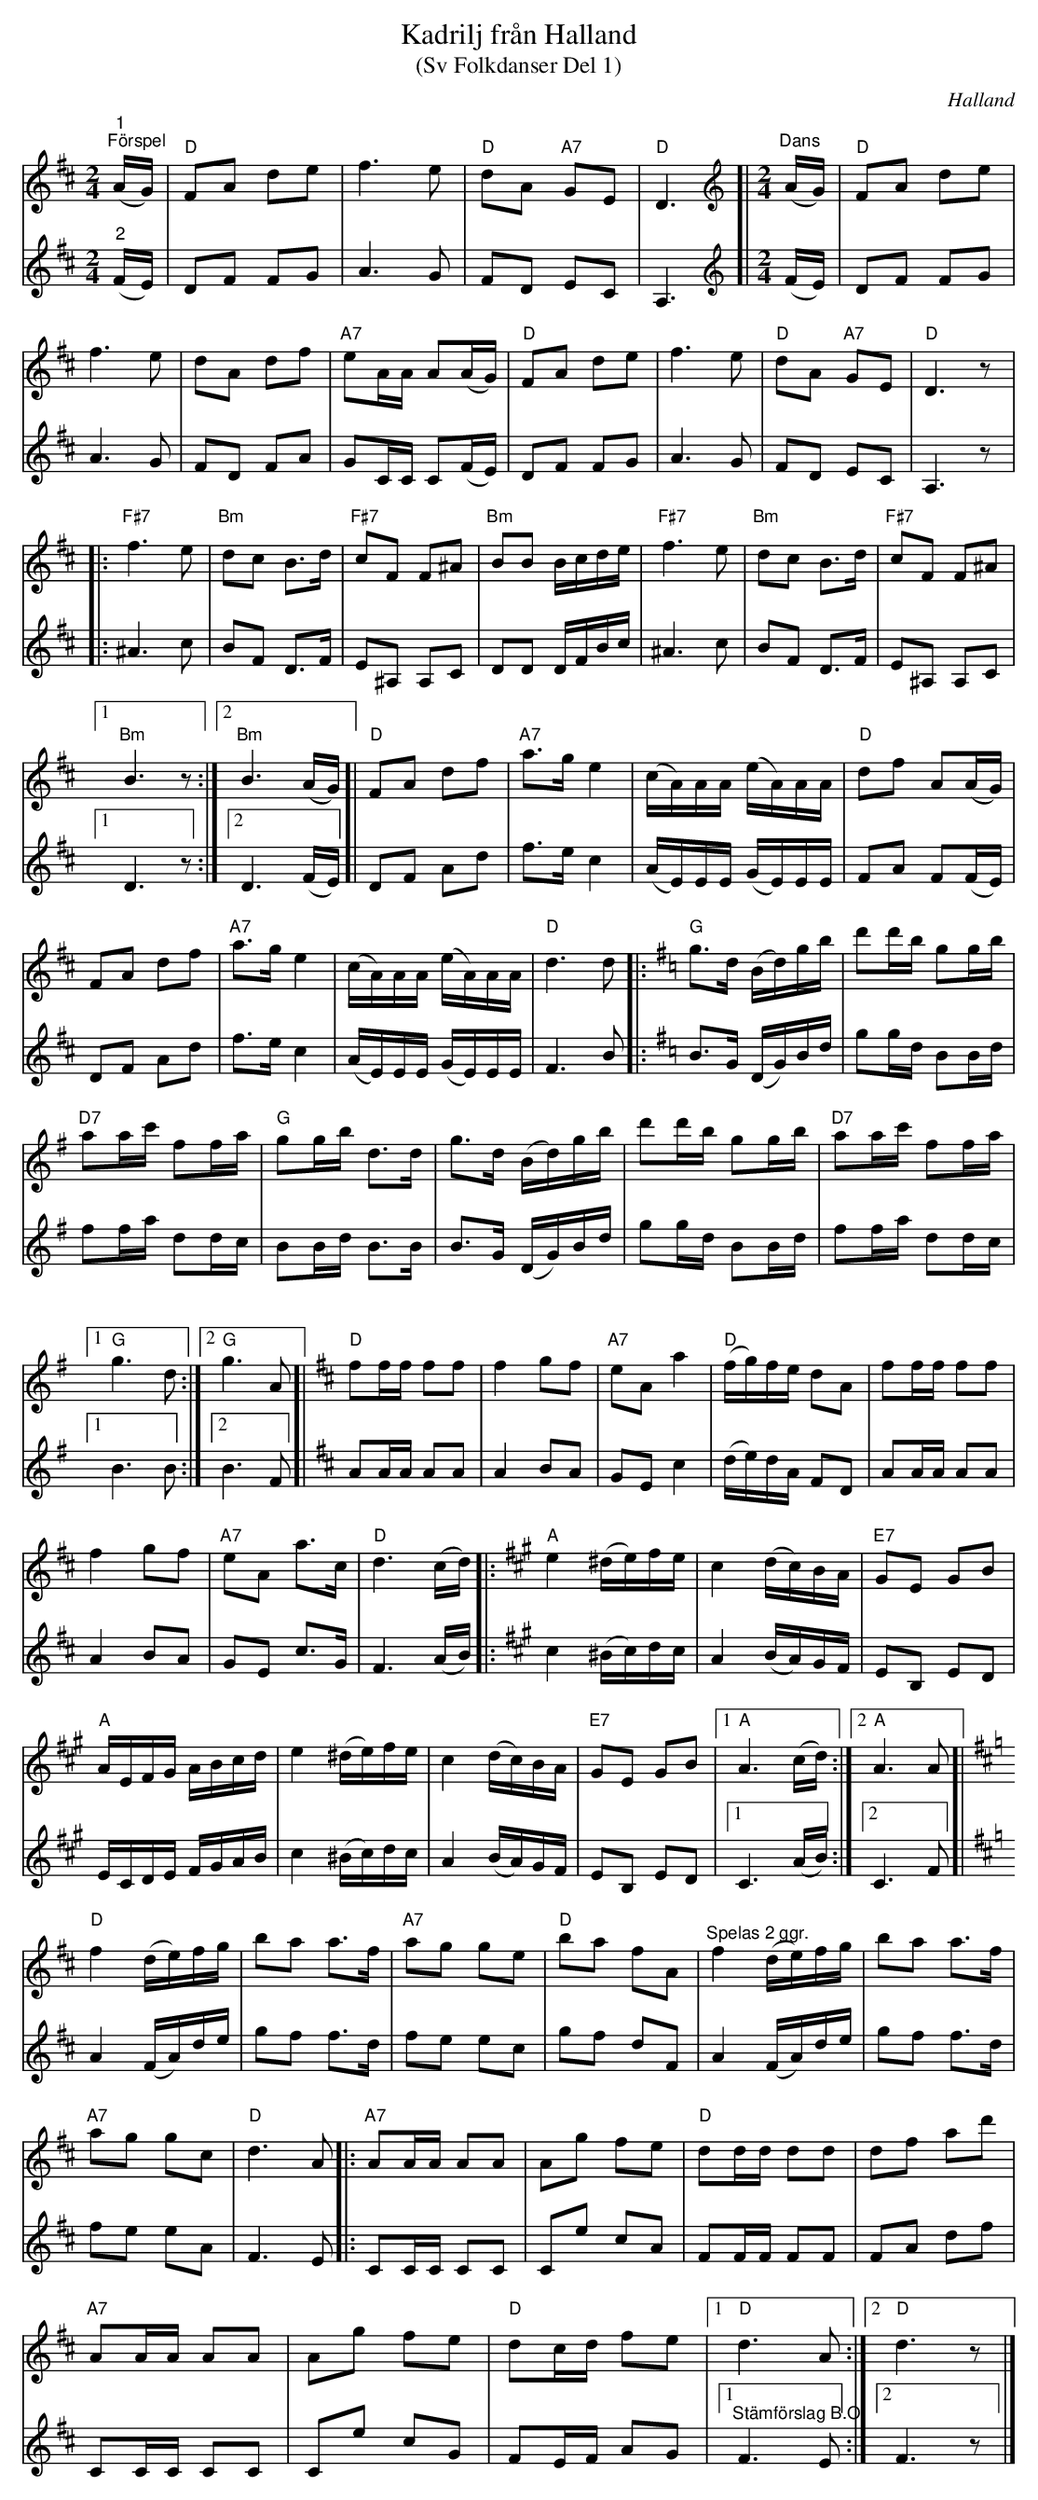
X:1
T:Kadrilj från Halland
T:(Sv Folkdanser Del 1)
O:Halland
L:1/8
M:2/4
K:D
V:1
"^1""^Förspel" (A/G/) |"D" FA de | f3 e |"D" dA"A7" GE |"D" D3 [|[K:D][M:2/4][K:treble]"^Dans" (A/G/) |"D" FA de |
f3 e | dA df |"A7" eA/A/ A(A/G/) |"D" FA de | f3 e |"D" dA"A7" GE |"D" D3 z |:
"F#7" f3 e |"Bm" dc B>d | "F#7" cF F^A |"Bm" BB B/c/d/e/ |"F#7" f3 e |"Bm" dc B>d |"F#7" cF F^A |1
"Bm" B3 z :|2"Bm" B3 (A/G/) [|"D" FA df |"A7" a>g e2 | (c/A/)A/A/ (e/A/)A/A/ |"D" df A(A/G/) |
FA df |"A7" a>g e2 | (c/A/)A/A/ (e/A/)A/A/ |"D" d3 d |: [K:G]"G" g>d (B/d/)g/b/ | d'd'/b/ gg/b/ |
"D7" aa/c'/ ff/a/ |"G" gg/b/ d>d | g>d (B/d/)g/b/ | d'd'/b/ gg/b/ | "D7" aa/c'/ ff/a/ |1
"G" g3 d :|2"G" g3 A [|[K:D]"D" ff/f/ ff | f2 gf |"A7" eA a2 | "D" (f/g/)f/e/ dA | ff/f/ ff |
f2 gf | "A7" eA a>c |"D" d3 (c/d/) |:[K:A]"A" e2 (^d/e/)f/e/ | c2 (d/c/)B/A/ |"E7" GE GB |
"A" A/E/F/G/ A/B/c/d/ | e2 (^d/e/)f/e/ | c2 (d/c/)B/A/ |"E7" GE GB |1"A" A3 (c/d/) :|2"A" A3 A [|
[K:D]"D" f2 (d/e/)f/g/ | ba a>f |"A7" ag ge |"D" ba fA | "^Spelas 2 ggr." f2 (d/e/)f/g/ | ba a>f |
"A7" ag gc |"D" d3 A |: "A7" AA/A/ AA | Ag fe | "D" dd/d/ dd | df ad' |
"A7" AA/A/ AA | Ag fe |"D" dc/d/ fe |1"D" d3 A :|2"D" d3 z |]
V:2
"^2" (F/E/) | DF FG | A3 G | FD EC | A,3 [|[K:D][M:2/4][K:treble] (F/E/) |
 DF FG | A3 G | FD FA | GC/C/ C(F/E/) | DF FG | A3 G | FD EC | A,3 z |:
 ^A3 c | BF D>F | E^A, A,C | DD D/F/B/c/ | ^A3 c | BF D>F | E^A, A,C |1 D3 z :|2 D3 (F/E/) [|
DF Ad | f>e c2 | (A/E/)E/E/ (G/E/)E/E/ | FA F(F/E/) | DF Ad | f>e c2 |
(A/E/)E/E/ (G/E/)E/E/ | F3 B |: [K:G] B>G (D/G/)B/d/ | gg/d/ BB/d/ |
 ff/a/ dd/c/ | BB/d/ B>B | B>G (D/G/)B/d/ | gg/d/ BB/d/ | ff/a/ dd/c/ |1 B3 B :|2 B3 F [|
[K:D] AA/A/ AA | A2 BA | GE c2 | (d/e/)d/A/ FD | AA/A/ AA | A2 BA | GE c>G | F3 (A/B/) |:
[K:A] c2 (^B/c/)d/c/ | A2 (B/A/)G/F/ | EB, ED | E/C/D/E/ F/G/A/B/ | c2 (^B/c/)d/c/ |
A2 (B/A/)G/F/ | EB, ED |1 C3 (A/B/) :|2 C3 F [|[K:D] A2 (F/A/)d/e/ | gf f>d |
 fe ec | gf dF | A2 (F/A/)d/e/ | gf f>d | fe eA | F3 E |: CC/C/ CC |
Ce cA | FF/F/ FF | FA df | CC/C/ CC | Ce cG | FE/F/ AG |1 "^Stämförslag B.O."  F3E :|2F3 z |]
